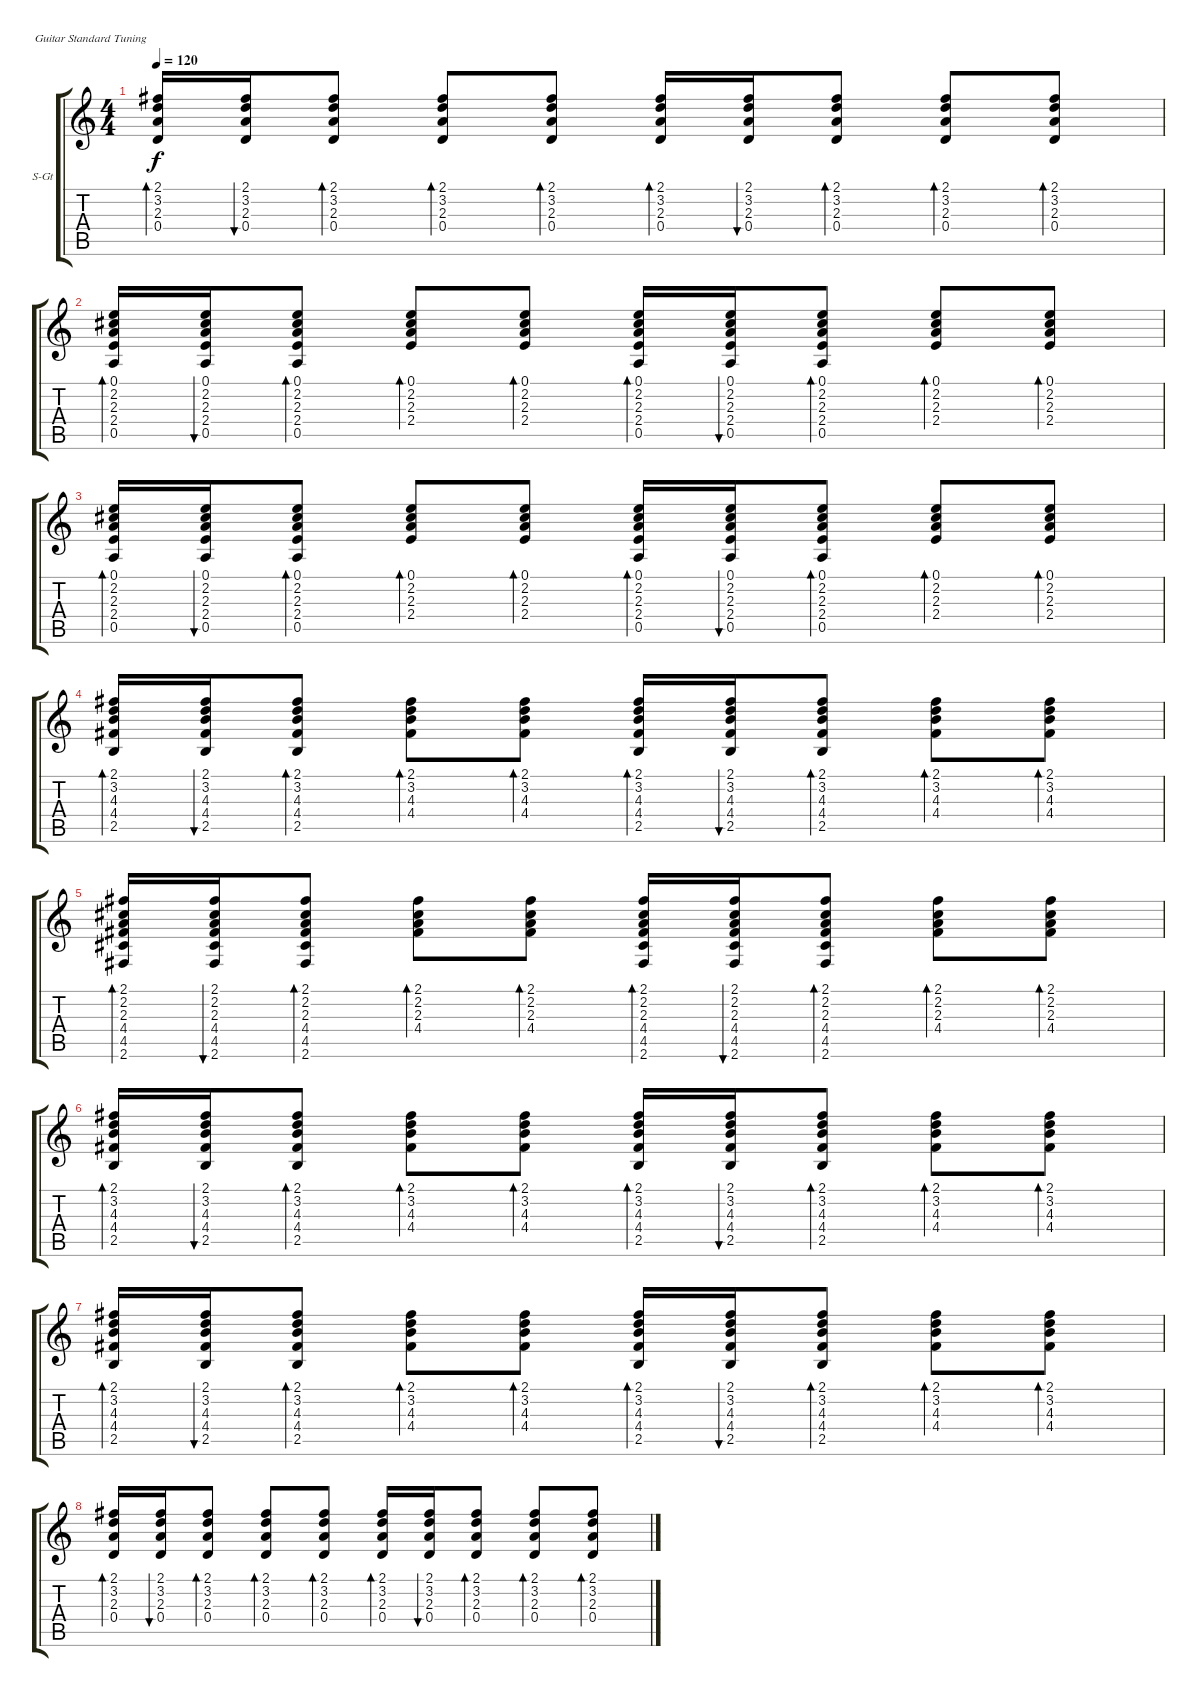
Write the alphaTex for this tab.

\defaultSystemsLayout 4
\bracketExtendMode groupsimilarinstruments
\firstSystemTrackNameOrientation horizontal
\otherSystemsTrackNameOrientation horizontal
\track ("В.Цой-Акустика" "S-Gt") {instrument acousticguitarsteel}
\staff {score tabs}
\tuning (E4 B3 G3 D3 A2 E2)
\ts (4 4)
\tempo 120
\clef g2
\ks c
(2.1 3.2 2.3 0.4).16{bd 30 dy f} (2.1 3.2 2.3 0.4).16{bu 30} (2.1 3.2 2.3 0.4).8{bd 30} (2.1 3.2 2.3 0.4).8{bd 30} (2.1 3.2 2.3 0.4).8{bd 30} (2.1 3.2 2.3 0.4).16{bd 30} (2.1 3.2 2.3 0.4).16{bu 30} (2.1 3.2 2.3 0.4).8{bd 30} (2.1 3.2 2.3 0.4).8{bd 30} (2.1 3.2 2.3 0.4).8{bd 30} |
(0.1 2.2 2.3 2.4 0.5).16{bd 30} (0.1 2.2 2.3 2.4 0.5).16{bu 30} (0.1 2.2 2.3 2.4 0.5).8{bd 30} (0.1 2.2 2.3 2.4).8{bd 30} (0.1 2.2 2.3 2.4).8{bd 30} (0.1 2.2 2.3 2.4 0.5).16{bd 30} (0.1 2.2 2.3 2.4 0.5).16{bu 30} (0.1 2.2 2.3 2.4 0.5).8{bd 30} (0.1 2.2 2.3 2.4).8{bd 30} (0.1 2.2 2.3 2.4).8{bd 30} |
(0.1 2.2 2.3 2.4 0.5).16{bd 30} (0.1 2.2 2.3 2.4 0.5).16{bu 30} (0.1 2.2 2.3 2.4 0.5).8{bd 30} (0.1 2.2 2.3 2.4).8{bd 30} (0.1 2.2 2.3 2.4).8{bd 30} (0.1 2.2 2.3 2.4 0.5).16{bd 30} (0.1 2.2 2.3 2.4 0.5).16{bu 30} (0.1 2.2 2.3 2.4 0.5).8{bd 30} (0.1 2.2 2.3 2.4).8{bd 30} (0.1 2.2 2.3 2.4).8{bd 30} |
(2.1 3.2 4.3 4.4 2.5).16{bd 30} (2.1 3.2 4.3 4.4 2.5).16{bu 30} (2.1 3.2 4.3 4.4 2.5).8{bd 30} (2.1 3.2 4.3 4.4).8{bd 30} (2.1 3.2 4.3 4.4).8{bd 30} (2.1 3.2 4.3 4.4 2.5).16{bd 30} (2.1 3.2 4.3 4.4 2.5).16{bu 30} (2.1 3.2 4.3 4.4 2.5).8{bd 30} (2.1 3.2 4.3 4.4).8{bd 30} (2.1 3.2 4.3 4.4).8{bd 30} |
(2.1 2.2 2.3 4.4 4.5 2.6).16{bd 30} (2.1 2.2 2.3 4.4 4.5 2.6).16{bu 30} (2.1 2.2 2.3 4.4 4.5 2.6).8{bd 30} (2.1 2.2 2.3 4.4).8{bd 30} (2.1 2.2 2.3 4.4).8{bd 30} (2.1 2.2 2.3 4.4 4.5 2.6).16{bd 30} (2.1 2.2 2.3 4.4 4.5 2.6).16{bu 30} (2.1 2.2 2.3 4.4 4.5 2.6).8{bd 30} (2.1 2.2 2.3 4.4).8{bd 30} (2.1 2.2 2.3 4.4).8{bd 30} |
(2.1 3.2 4.3 4.4 2.5).16{bd 30} (2.1 3.2 4.3 4.4 2.5).16{bu 30} (2.1 3.2 4.3 4.4 2.5).8{bd 30} (2.1 3.2 4.3 4.4).8{bd 30} (2.1 3.2 4.3 4.4).8{bd 30} (2.1 3.2 4.3 4.4 2.5).16{bd 30} (2.1 3.2 4.3 4.4 2.5).16{bu 30} (2.1 3.2 4.3 4.4 2.5).8{bd 30} (2.1 3.2 4.3 4.4).8{bd 30} (2.1 3.2 4.3 4.4).8{bd 30} |
(2.1 3.2 4.3 4.4 2.5).16{bd 30} (2.1 3.2 4.3 4.4 2.5).16{bu 30} (2.1 3.2 4.3 4.4 2.5).8{bd 30} (2.1 3.2 4.3 4.4).8{bd 30} (2.1 3.2 4.3 4.4).8{bd 30} (2.1 3.2 4.3 4.4 2.5).16{bd 30} (2.1 3.2 4.3 4.4 2.5).16{bu 30} (2.1 3.2 4.3 4.4 2.5).8{bd 30} (2.1 3.2 4.3 4.4).8{bd 30} (2.1 3.2 4.3 4.4).8{bd 30} |
(2.1 3.2 2.3 0.4).16{bd 30} (2.1 3.2 2.3 0.4).16{bu 30} (2.1 3.2 2.3 0.4).8{bd 30} (2.1 3.2 2.3 0.4).8{bd 30} (2.1 3.2 2.3 0.4).8{bd 30} (2.1 3.2 2.3 0.4).16{bd 30} (2.1 3.2 2.3 0.4).16{bu 30} (2.1 3.2 2.3 0.4).8{bd 30} (2.1 3.2 2.3 0.4).8{bd 30} (2.1 3.2 2.3 0.4).8{bd 30}
